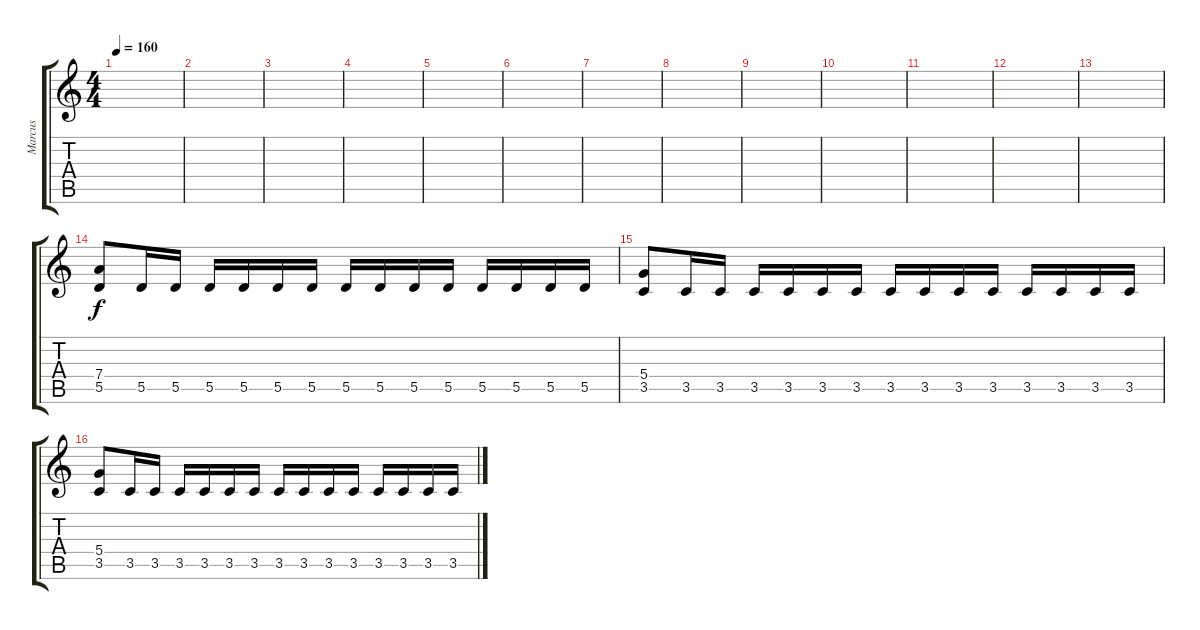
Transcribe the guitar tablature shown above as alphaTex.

\track ("Marcus" "Marcus") {instrument distortionguitar}
\staff {score tabs}
\tuning (E4 B3 G3 D3 A2 E2) {hide}
\ts (4 4)
\tempo 160
\clef g2
\ks c
|
|
|
|
|
|
|
|
|
|
|
|
|
(7.4 5.5).8 5.5.16 5.5.16 5.5.16 5.5.16 5.5.16 5.5.16 5.5.16 5.5.16 5.5.16 5.5.16 5.5.16 5.5.16 5.5.16 5.5.16 |
(5.4 3.5).8 3.5.16 3.5.16 3.5.16 3.5.16 3.5.16 3.5.16 3.5.16 3.5.16 3.5.16 3.5.16 3.5.16 3.5.16 3.5.16 3.5.16 |
(5.4 3.5).8 3.5.16 3.5.16 3.5.16 3.5.16 3.5.16 3.5.16 3.5.16 3.5.16 3.5.16 3.5.16 3.5.16 3.5.16 3.5.16 3.5.16
